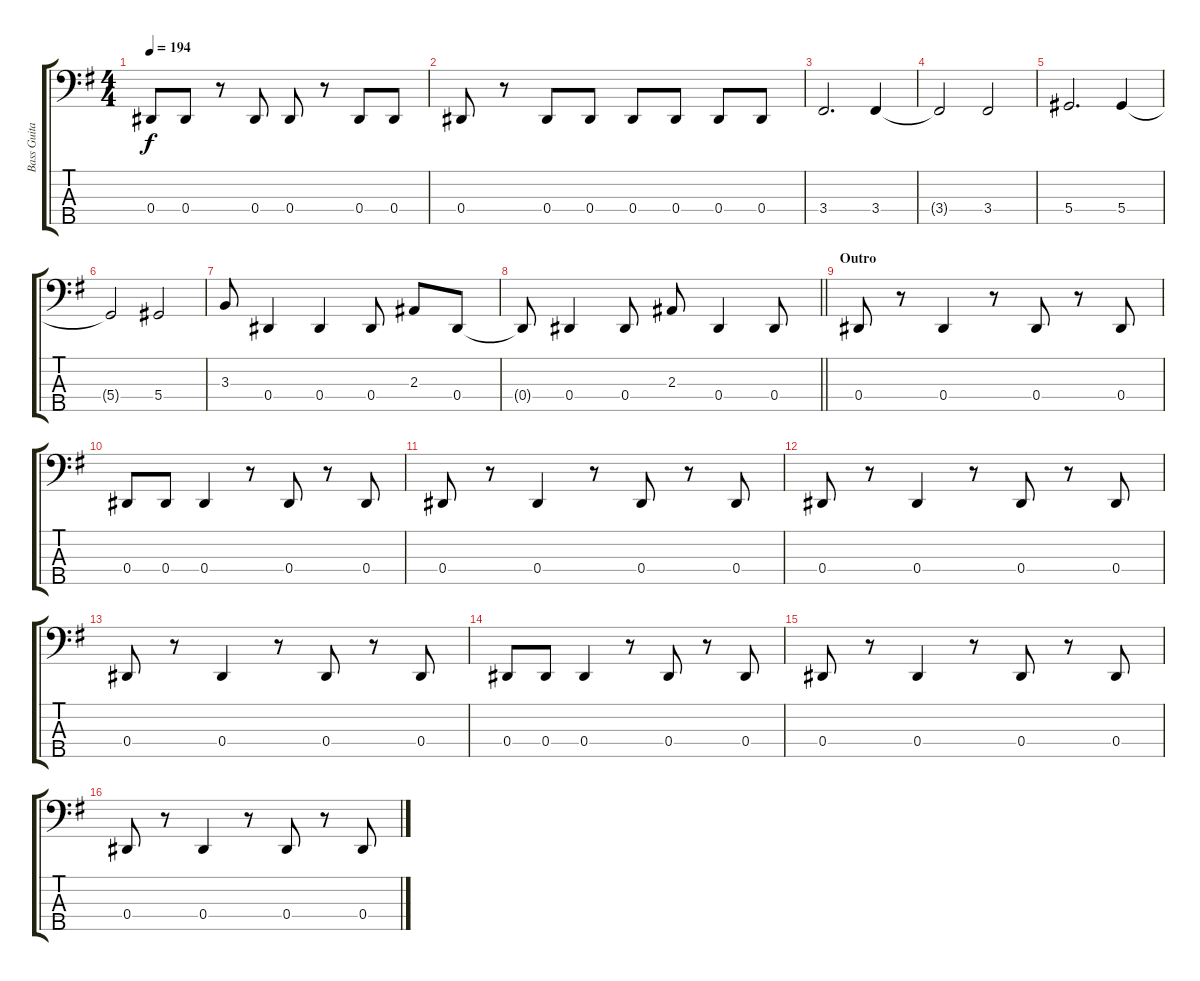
\track ("Bass Guitar" "Bass Guita") {instrument electricbassfinger}
\staff {score tabs}
\tuning (Gb2 Db2 Ab1 Eb1 Bb0) {hide}
\ts (4 4)
\tempo 194
\clef f4
\ks g
0.4.8{dy f} 0.4.8 r.8 0.4.8 0.4.8 r.8 0.4.8 0.4.8 |
0.4.8 r.8 0.4.8 0.4.8 0.4.8 0.4.8 0.4.8 0.4.8 |
3.4.2{d} 3.4.4 |
3.4{t}.2 3.4.2 |
5.4.2{d} 5.4.4 |
5.4{t}.2 5.4.2 |
3.3.8 0.4.4 0.4.4 0.4.8 2.3.8 0.4.8 |
\barLineRight lightlight
0.4{t}.8 0.4.4 0.4.8 2.3.8 0.4.4 0.4.8 |
\section ("" "Outro")
0.4.8 r.8 0.4.4 r.8 0.4.8 r.8 0.4.8 |
0.4.8 0.4.8 0.4.4 r.8 0.4.8 r.8 0.4.8 |
0.4.8 r.8 0.4.4 r.8 0.4.8 r.8 0.4.8 |
0.4.8 r.8 0.4.4 r.8 0.4.8 r.8 0.4.8 |
0.4.8 r.8 0.4.4 r.8 0.4.8 r.8 0.4.8 |
0.4.8 0.4.8 0.4.4 r.8 0.4.8 r.8 0.4.8 |
0.4.8 r.8 0.4.4 r.8 0.4.8 r.8 0.4.8 |
0.4.8 r.8 0.4.4 r.8 0.4.8 r.8 0.4.8
